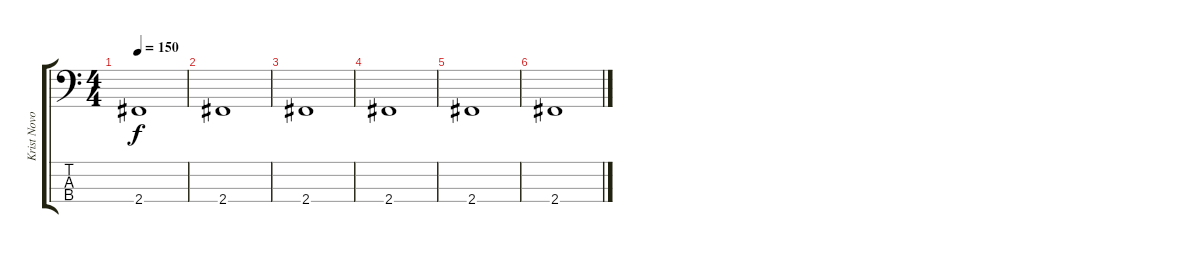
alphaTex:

\track ("Krist Novoselic" "Krist Novo") {instrument electricbasspick}
\staff {score tabs}
\tuning (G2 D2 A1 E1) {hide}
\ts (4 4)
\tempo 150
\clef f4
\ks c
2.4.1{dy f} |
2.4.1 |
2.4.1 |
2.4.1 |
2.4.1 |
2.4.1
